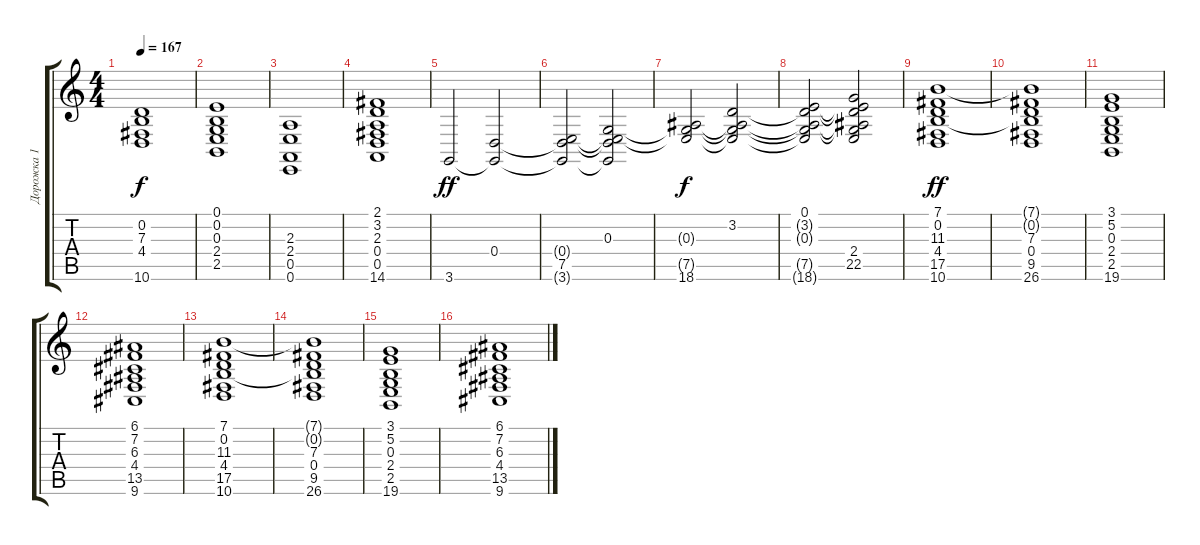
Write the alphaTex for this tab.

\track ("Дорожка 1" "Дорожка 1") {instrument pad3polysynth}
\staff {score tabs}
\tuning (E4 B3 G3 D3 A2 E2) {hide}
\ts (4 4)
\tempo 167
\clef g2
\ks c
(0.2 7.3 4.4 10.6).1{dy f} |
(0.1 0.2 0.3 2.4 2.5).1 |
(2.3 2.4 0.5 0.6).1 |
(2.1 3.2 2.3 0.4 0.5 14.6).1 |
3.6.2{dy ff} (0.4 3.6{t}).2 |
(0.4{t} 7.5 3.6{t}).2 (0.3 0.4{t} 7.5{t} 3.6{t}).2 |
(0.3{t} 7.5{t} 18.6).2{dy f} (3.2 0.3{t} 7.5{t} 18.6{t}).2 |
(0.1 3.2{t} 0.3{t} 7.5{t} 18.6{t}).2 (0.1{t} 3.2{t} 0.3{t} 2.4 22.5 18.6{t}).2 |
(7.1 0.2 11.3 4.4 17.5 10.6).1{dy ff} |
(7.1{t} 0.2{t} 7.3 0.4 9.5 26.6).1 |
(3.1 5.2 0.3 2.4 2.5 19.6).1 |
(6.1 7.2 6.3 4.4 13.5 9.6).1 |
(7.1 0.2 11.3 4.4 17.5 10.6).1 |
(7.1{t} 0.2{t} 7.3 0.4 9.5 26.6).1 |
(3.1 5.2 0.3 2.4 2.5 19.6).1 |
(6.1 7.2 6.3 4.4 13.5 9.6).1
